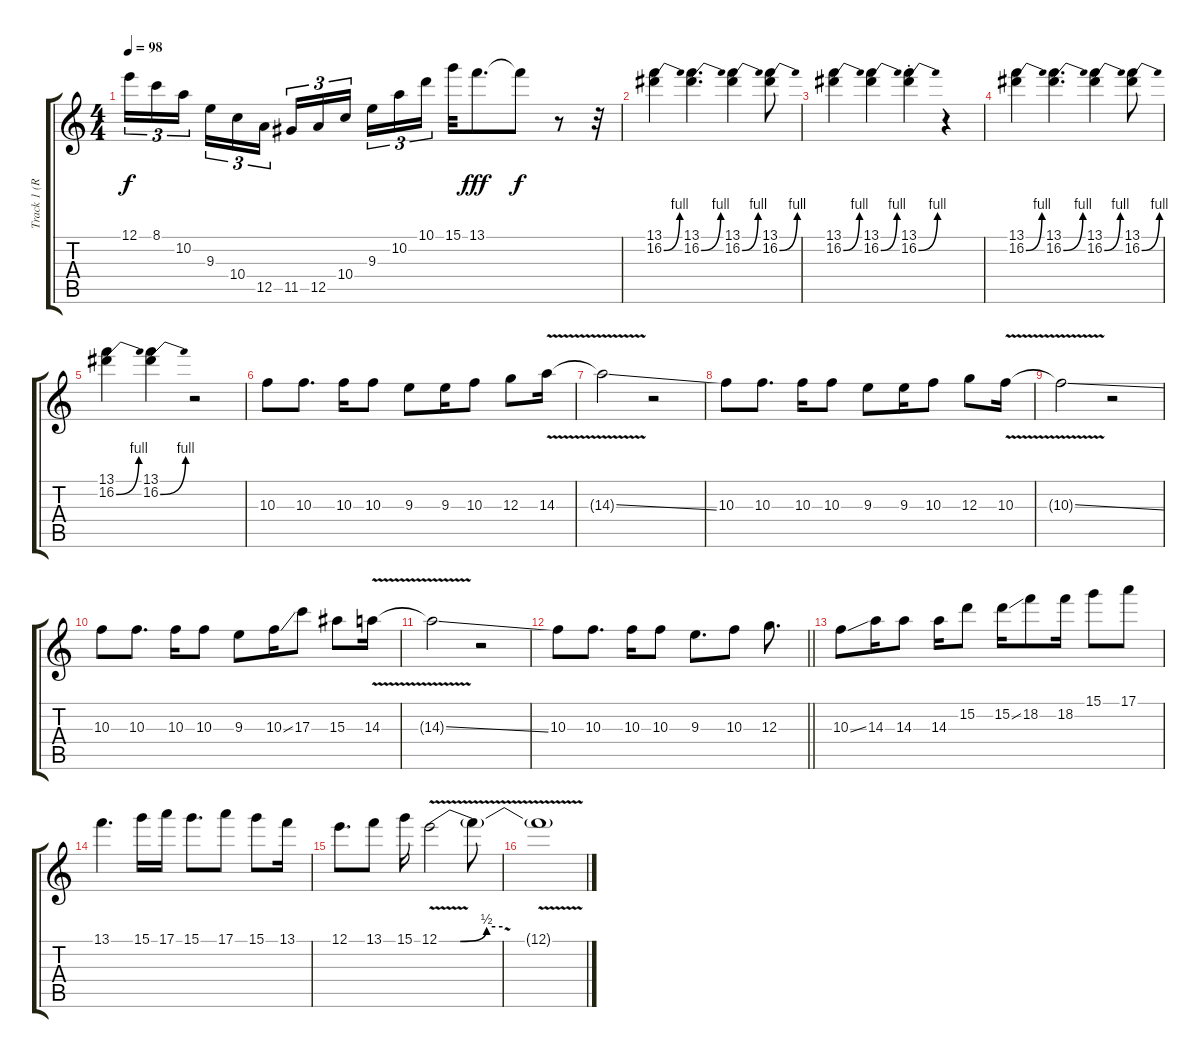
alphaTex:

\track ("Track 1 (R ear)" "Track 1 (R") {instrument distortionguitar}
\staff {score tabs}
\tuning (E4 B3 G3 D3 A2 D2) {hide}
\ts (4 4)
\tempo 98
\clef g2
\ks c
12.1.16{tu (3 2) dy f} 8.1.16{tu (3 2)} 10.2.16{tu (3 2) beam splitsecondary} 9.3.16{tu (3 2)} 10.4.16{tu (3 2)} 12.5.16{tu (3 2)} 11.5.16{tu (3 2)} 12.5.16{tu (3 2)} 10.4.16{tu (3 2) beam splitsecondary} 9.3.16{tu (3 2)} 10.2.16{tu (3 2)} 10.1.16{tu (3 2)} 15.1.32 13.1.8{d dy fff} 13.1{t}.8{dy f} r.8 r.32 |
(13.1 16.2{be (bend 0 0 60 4)}).4 (13.1 16.2{be (bend 0 0 60 4)}).4{d} (13.1 16.2{be (bend 0 0 60 4)}).4 (13.1 16.2{be (bend 0 0 60 4)}).8 |
(13.1 16.2{be (bend 0 0 60 4)}).4 (13.1 16.2{be (bend 0 0 60 4)}).4 (13.1{st} 16.2{be (bend 0 0 60 4) st}).4 r.4 |
(13.1 16.2{be (bend 0 0 60 4)}).4 (13.1 16.2{be (bend 0 0 60 4)}).4{d} (13.1 16.2{be (bend 0 0 60 4)}).4 (13.1 16.2{be (bend 0 0 60 4)}).8 |
(13.1 16.2{be (bend 0 0 60 4)}).4 (13.1 16.2{be (bend 0 0 60 4)}).4 r.2 |
10.3.8 10.3.8{d} 10.3.16 10.3.8 9.3.8 9.3.16 10.3.8 12.3.8 14.3{v}.16 |
14.3{v ss t}.2 r.2 |
10.3.8 10.3.8{d} 10.3.16 10.3.8 9.3.8 9.3.16 10.3.8 12.3.8 10.3{v}.16 |
10.3{v ss t}.2 r.2 |
10.3.8 10.3.8{d} 10.3.16 10.3.8 9.3.8 10.3{ss}.16 17.3.8 15.3.8 14.3{v}.16 |
14.3{v ss t}.2 r.2 |
\barLineRight lightlight
10.3.8 10.3.8{d} 10.3.16 10.3.8 9.3.8{d} 10.3.8 12.3.8{d} |
\section ("" "")
10.3{ss}.8 14.3.16 14.3.8 14.3.16 15.2.8 15.2{ss}.16 18.2.8 18.2.16 15.1.8 17.1.8 |
13.1.4{d} 15.1.16 17.1.16 15.1.8{d} 17.1.8 15.1.8 13.1.16 |
12.1.8{d} 13.1.8 15.1.16 12.1{be (custom 0 0 20 0 45 2 60 2) v}.2 12.1{v t}.8 |
12.1{v t}.1
